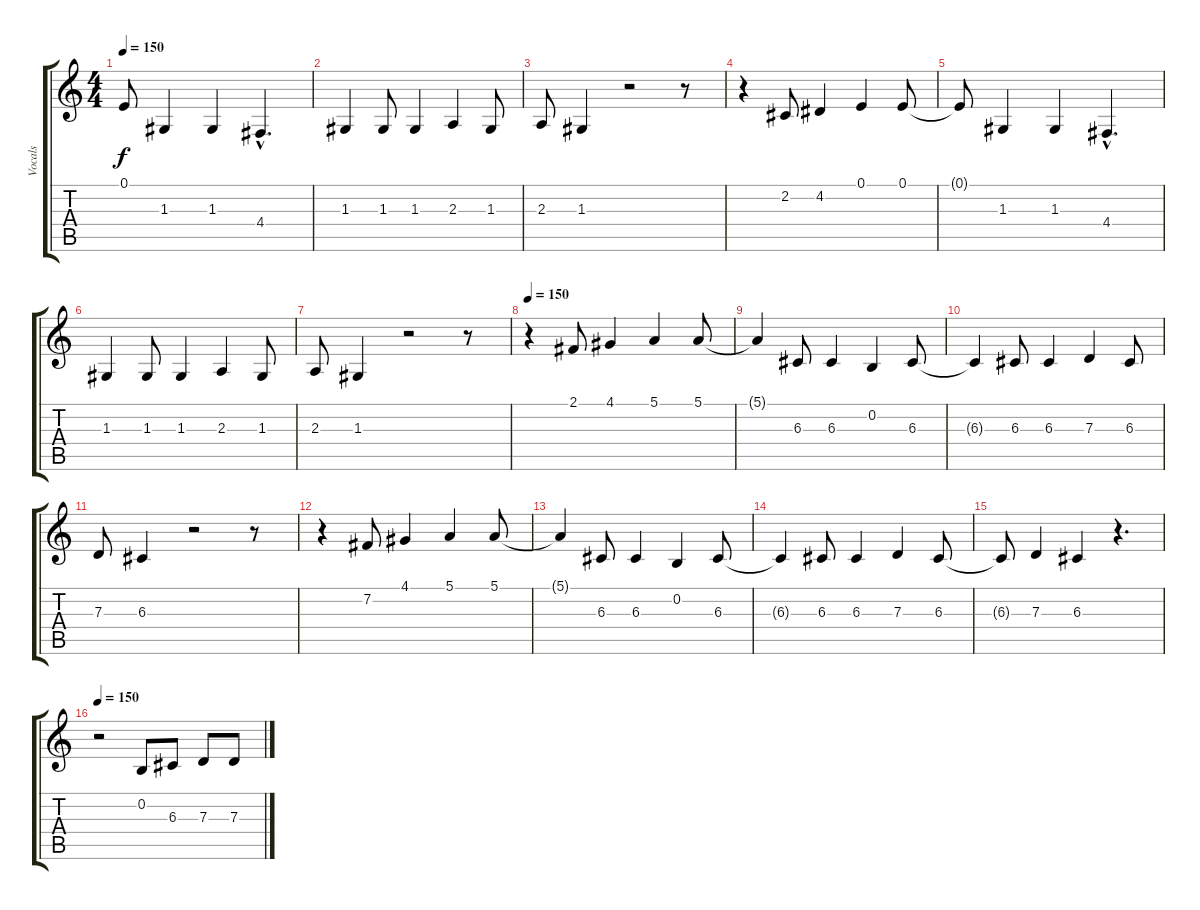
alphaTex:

\track ("Vocals" "Vocals") {instrument lead6voice}
\staff {score tabs}
\tuning (E4 B3 G3 D3 A2 E2) {hide}
\ts (4 4)
\tempo 150
\clef g2
\ks c
0.1{t}.8{dy f} 1.3.4 1.3.4 4.4{hac}.4{d} |
1.3.4 1.3.8 1.3.4 2.3.4 1.3.8 |
2.3.8 1.3.4 r.2 r.8 |
r.4 2.2.8 4.2.4 0.1.4 0.1.8 |
0.1{t}.8 1.3.4 1.3.4 4.4{hac}.4{d} |
1.3.4 1.3.8 1.3.4 2.3.4 1.3.8 |
2.3.8 1.3.4 r.2 r.8 |
\tempo 150
r.4 2.1.8 4.1.4 5.1.4 5.1.8 |
5.1{t}.4 6.3.8 6.3.4 0.2.4 6.3.8 |
6.3{t}.4 6.3.8 6.3.4 7.3.4 6.3.8 |
7.3.8 6.3.4 r.2 r.8 |
r.4 7.2.8 4.1.4 5.1.4 5.1.8 |
5.1{t}.4 6.3.8 6.3.4 0.2.4 6.3.8 |
6.3{t}.4 6.3.8 6.3.4 7.3.4 6.3.8 |
6.3{t}.8 7.3.4 6.3.4 r.4{d} |
\tempo 150
r.2 0.2.8 6.3.8 7.3.8 7.3.8
